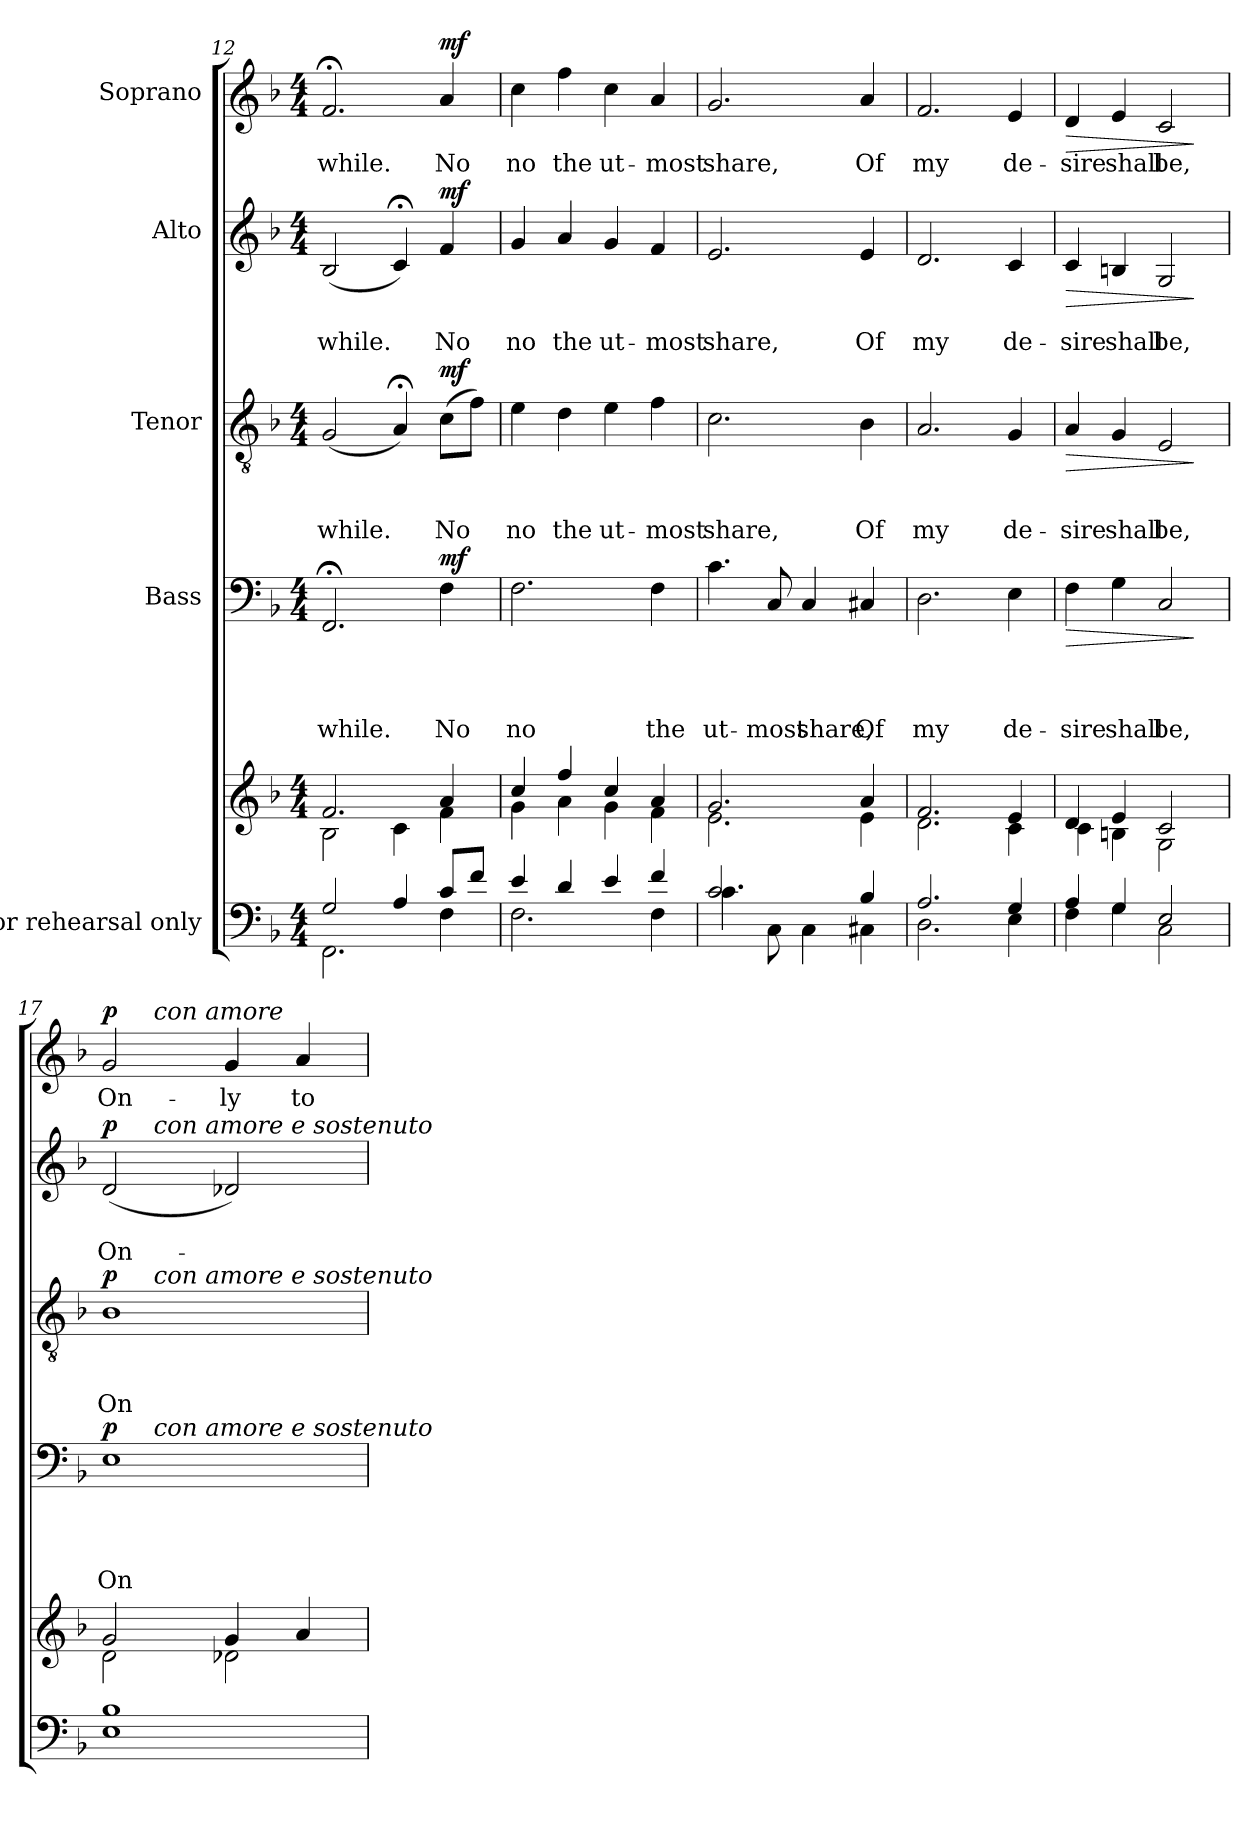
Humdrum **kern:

**kern	**kern	**kern	**text	**text	**text	**text	**dynam	**kern	**text	**text	**text	**dynam	**kern	**text	**text	**dynam	**kern	**text	**dynam
*part5	*part5	*part4	*part4	*part4	*part4	*part4	*part4	*part3	*part3	*part3	*part3	*part3	*part2	*part2	*part2	*part2	*part1	*part1	*part1
*staff6	*staff5	*staff4	*staff4	*staff4	*staff4	*staff4	*staff4	*staff3	*staff3	*staff3	*staff3	*staff3	*staff2	*staff2	*staff2	*staff2	*staff1	*staff1	*staff1
*I"for rehearsal only	*	*I"Bass	*	*	*	*	*	*I"Tenor	*	*	*	*	*I"Alto	*	*	*	*I"Soprano	*	*
*clefF4	*clefG2	*clefF4	*	*	*	*	*	*clefGv2	*	*	*	*	*clefG2	*	*	*	*clefG2	*	*
*k[b-]	*k[b-]	*k[b-]	*	*	*	*	*	*k[b-]	*	*	*	*	*k[b-]	*	*	*	*k[b-]	*	*
*F:	*F:	*F:	*	*	*	*	*	*F:	*	*	*	*	*F:	*	*	*	*F:	*	*
*M4/4	*M4/4	*M4/4	*	*	*	*	*	*M4/4	*	*	*	*	*M4/4	*	*	*	*M4/4	*	*
=12	=12	=12	=12	=12	=12	=12	=12	=12	=12	=12	=12	=12	=12	=12	=12	=12	=12	=12	=12
*^	*^	*	*	*	*	*	*	*	*	*	*	*	*	*	*	*	*	*	*
!	!	!	!	!	!	!	!	!LO:LY:b	!	!	!	!	!LO:LY:b	!	!	!	!LO:LY:b	!	!	!LO:LY:b	!
2G/	2.FF\	2.f/	2B-\	2.FF;</	.	.	.	while.	.	(<2G/	.	.	while.	.	(<2B-/	.	while.	.	2.f;</	while.	.
4A/	.	.	4c\	.	.	.	.	.	.	4A;</)	.	.	.	.	4c;</)	.	.	.	.	.	.
!	!	!	!	!	!	!	!	!LO:LY:b	!LO:DY:a	!	!	!	!LO:LY:b	!LO:DY:a	!	!	!LO:LY:b	!LO:DY:a	!	!LO:LY:b	!LO:DY:a
8c/L	4F\	4a/	4f\	4F\	.	.	.	No	mf	(>8c\L	.	.	No	mf	4f/	.	No	mf	4a/	No	mf
8f/J	.	.	.	.	.	.	.	.	.	8f\J)	.	.	.	.	.	.	.	.	.	.	.
=13	=13	=13	=13	=13	=13	=13	=13	=13	=13	=13	=13	=13	=13	=13	=13	=13	=13	=13	=13	=13	=13
!	!	!	!	!	!	!	!	!LO:LY:b	!	!	!	!	!LO:LY:b	!	!	!	!LO:LY:b	!	!	!LO:LY:b	!
4e/	2.F\	4cc/	4g\	2.F\	.	.	.	no	.	4e\	.	.	no	.	4g/	.	no	.	4cc\	no	.
!	!	!	!	!	!	!	!	!	!	!	!	!	!LO:LY:b	!	!	!	!LO:LY:b	!	!	!LO:LY:b	!
4d/	.	4ff/	4a\	.	.	.	.	.	.	4d\	.	.	the	.	4a/	.	the	.	4ff\	the	.
!	!	!	!	!	!	!	!	!	!	!	!	!	!LO:LY:b	!	!	!	!LO:LY:b	!	!	!LO:LY:b	!
4e/	.	4cc/	4g\	.	.	.	.	.	.	4e\	.	.	ut-	.	4g/	.	ut-	.	4cc\	ut-	.
!	!	!	!	!	!	!	!	!LO:LY:b	!	!	!	!	!LO:LY:b	!	!	!	!LO:LY:b	!	!	!LO:LY:b	!
4f/	4F\	4a/	4f\	4F\	.	.	.	the	.	4f\	.	.	-most	.	4f/	.	-most	.	4a/	-most	.
!!LO:PB:g=z
=14	=14	=14	=14	=14	=14	=14	=14	=14	=14	=14	=14	=14	=14	=14	=14	=14	=14	=14	=14	=14	=14
!	!	!	!	!	!	!	!	!LO:LY:b	!	!	!	!	!LO:LY:b	!	!	!	!LO:LY:b	!	!	!LO:LY:b	!
2.c/	4.c\	2.g/	2.e\	4.c\	.	.	.	ut-	.	2.c\	.	.	share,	.	2.e/	.	share,	.	2.g/	share,	.
!	!	!	!	!	!	!	!	!LO:LY:b	!	!	!	!	!	!	!	!	!	!	!	!	!
.	8C\	.	.	8C/	.	.	.	-most	.	.	.	.	.	.	.	.	.	.	.	.	.
!	!	!	!	!	!	!	!	!LO:LY:b	!	!	!	!	!	!	!	!	!	!	!	!	!
.	4C\	.	.	4C/	.	.	.	share,	.	.	.	.	.	.	.	.	.	.	.	.	.
!	!	!	!	!	!	!	!	!LO:LY:b	!	!	!	!	!LO:LY:b	!	!	!	!LO:LY:b	!	!	!LO:LY:b	!
4B-/	4C#X\	4a/	4e\	4C#X/	.	.	.	Of	.	4B-\	.	.	Of	.	4e/	.	Of	.	4a/	Of	.
=15	=15	=15	=15	=15	=15	=15	=15	=15	=15	=15	=15	=15	=15	=15	=15	=15	=15	=15	=15	=15	=15
!	!	!	!	!	!	!	!	!LO:LY:b	!	!	!	!	!LO:LY:b	!	!	!	!LO:LY:b	!	!	!LO:LY:b	!
2.A/	2.D\	2.f/	2.d\	2.D\	.	.	.	my	.	2.A/	.	.	my	.	2.d/	.	my	.	2.f/	my	.
!	!	!	!	!	!	!	!	!LO:LY:b	!	!	!	!	!LO:LY:b	!	!	!	!LO:LY:b	!	!	!LO:LY:b	!
4G/	4E\	4e/	4c\	4E\	.	.	.	de-	.	4G/	.	.	de-	.	4c/	.	de-	.	4e/	de-	.
=16	=16	=16	=16	=16	=16	=16	=16	=16	=16	=16	=16	=16	=16	=16	=16	=16	=16	=16	=16	=16	=16
!	!	!	!	!	!	!	!	!LO:LY:b	!LO:HP:b	!	!	!	!LO:LY:b	!LO:HP:b	!	!	!LO:LY:b	!LO:HP:b	!	!LO:LY:b	!LO:HP:b
4A/	4F\	4d/	4c\	4F\	.	.	.	-sire	>	4A/	.	.	-sire	>	4c/	.	-sire	>	4d/	-sire	>
!	!	!	!	!	!	!	!	!LO:LY:b	!	!	!	!	!LO:LY:b	!	!	!	!LO:LY:b	!	!	!LO:LY:b	!
4G/	4G\	4e/	4Bn\	4G\	.	.	.	shall	.	4G/	.	.	shall	.	4Bn/	.	shall	.	4e/	shall	.
!	!	!	!	!	!	!	!	!LO:LY:b	!	!	!	!	!LO:LY:b	!	!	!	!LO:LY:b	!	!	!LO:LY:b	!
2E/	2C\	2c/	2G\	2C/	.	.	.	be,	.	2E/	.	.	be,	.	2G/	.	be,	.	2c/	be,	.
*v	*v	*	*	*	*	*	*	*	*	*	*	*	*	*	*	*	*	*	*	*	*
*	*v	*v	*	*	*	*	*	*	*	*	*	*	*	*	*	*	*	*	*	*
.	.	.	.	.	.	.	]	.	.	.	.	]	.	.	.	]	.	.	]
=17	=17	=17	=17	=17	=17	=17	=17	=17	=17	=17	=17	=17	=17	=17	=17	=17	=17	=17	=17
*^	*^	*	*	*	*	*	*	*	*	*	*	*	*	*	*	*	*	*	*
!	!	!	!	!	!	!	!	!LO:LY:b	!LO:DY:a	!	!	!	!LO:LY:b	!LO:DY:a	!	!	!LO:LY:b	!LO:DY:a	!	!LO:LY:b	!LO:DY:a
*	*	*	*	*^	*	*	*	*	*	*^	*	*	*	*	*^	*	*	*	*^	*	*
1B-	1E	2g/	2d\	1E	4ryy	.	.	.	On-	p	1B-	4ryy	.	.	On-	p	(<2d/	4ryy	.	On-	p	2g/	4ryy	On-	p
!	!	!	!	!	!	!	!	!	!	!	!	!	!	!	!	!	!	!	!	!	!	!	!LO:TX:a:i:t=con amore	!	!
!	!	!	!	!	!	!	!	!	!	!	!	!	!	!	!	!	!	!LO:TX:a:i:t=con amore e sostenuto	!	!	!	!	!	!	!
!	!	!	!	!	!	!	!	!	!	!	!	!LO:TX:a:i:t=con amore e sostenuto	!	!	!	!	!	!	!	!	!	!	!	!	!
!	!	!	!	!	!LO:TX:a:i:t=con amore e sostenuto	!	!	!	!	!	!	!	!	!	!	!	!	!	!	!	!	!	!	!	!
.	.	.	.	.	2.ryy	.	.	.	.	.	.	2.ryy	.	.	.	.	.	2.ryy	.	.	.	.	2.ryy	.	.
!	!	!	!	!	!	!	!	!	!	!	!	!	!	!	!	!	!	!	!	!	!	!	!	!LO:LY:b	!
.	.	4g/	2d-X\	.	.	.	.	.	.	.	.	.	.	.	.	.	2d-X/)	.	.	.	.	4g/	.	-ly	.
!	!	!	!	!	!	!	!	!	!	!	!	!	!	!	!	!	!	!	!	!	!	!	!	!LO:LY:b	!
.	.	4a/	.	.	.	.	.	.	.	.	.	.	.	.	.	.	.	.	.	.	.	4a/	.	to	.
*v	*v	*	*	*v	*v	*	*	*	*	*	*v	*v	*	*	*	*	*v	*v	*	*	*	*v	*v	*	*
*	*v	*v	*	*	*	*	*	*	*	*	*	*	*	*	*	*	*	*	*	*
=	=	=	=	=	=	=	=	=	=	=	=	=	=	=	=	=	=	=	=
*-	*-	*-	*-	*-	*-	*-	*-	*-	*-	*-	*-	*-	*-	*-	*-	*-	*-	*-	*-
